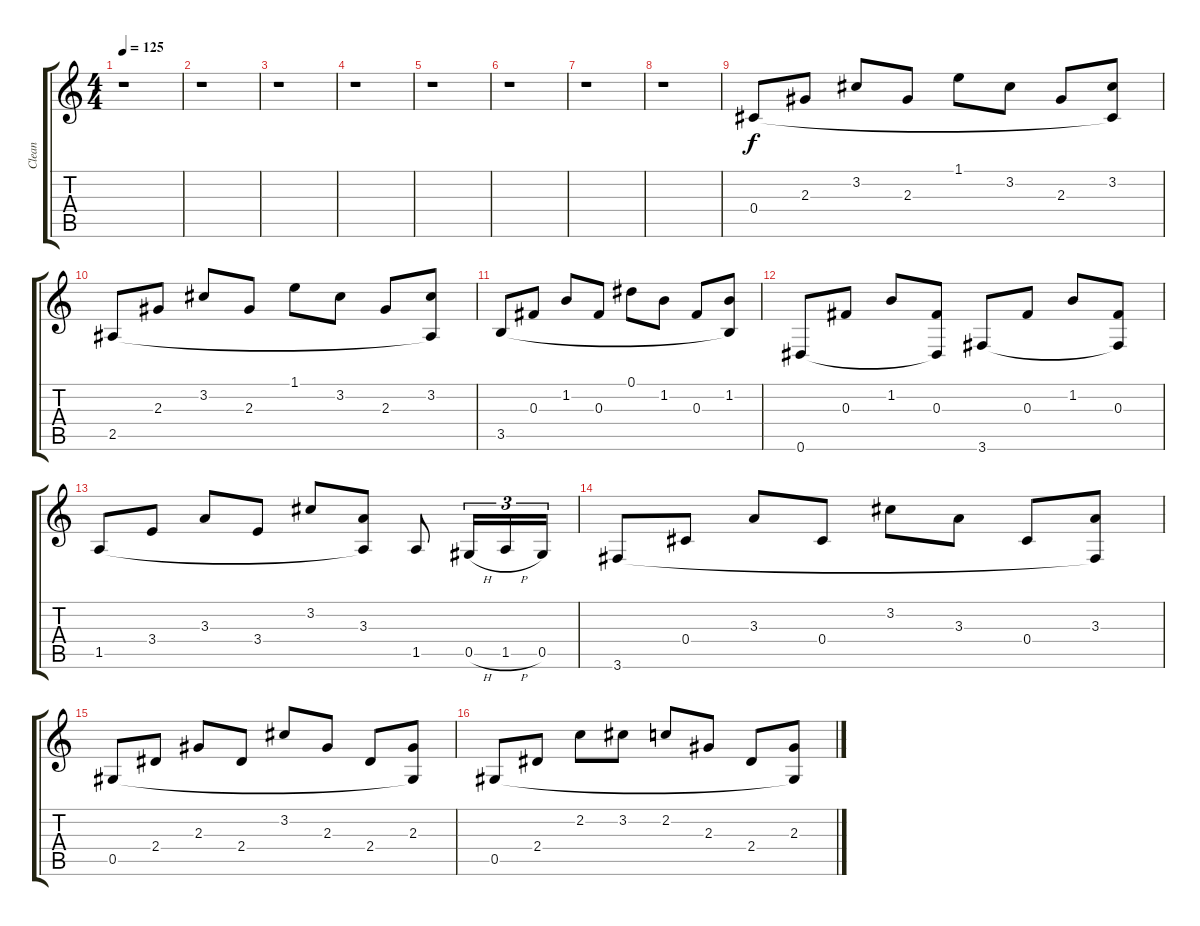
\track ("Clean" "Clean") {instrument electricguitarclean}
\staff {score tabs}
\tuning (Eb4 Bb3 Gb3 Db3 Ab2 Eb2) {hide}
\ts (4 4)
\tempo 125
\clef g2
\ks c
r.1{dy f} |
r.1 |
r.1 |
r.1 |
r.1 |
r.1 |
r.1 |
r.1 |
0.4.8 2.3.8 3.2.8 2.3.8 1.1.8 3.2.8 2.3.8 (3.2 0.4{t}).8 |
2.5.8 2.3.8 3.2.8 2.3.8 1.1.8 3.2.8 2.3.8 (3.2 2.5{t}).8 |
3.5.8 0.3.8 1.2.8 0.3.8 0.1.8 1.2.8 0.3.8 (1.2 3.5{t}).8 |
0.6.8 0.3.8 1.2.8 (0.3 0.6{t}).8 3.6.8 0.3.8 1.2.8 (0.3 3.6{t}).8 |
1.5.8 3.4.8 3.3.8 3.4.8 3.2.8 (3.3 1.5{t}).8 1.5.8 0.5{h}.16{tu (3 2)} 1.5{h}.16{tu (3 2)} 0.5.16{tu (3 2)} |
3.6.8 0.4.8 3.3.8 0.4.8 3.2.8 3.3.8 0.4.8 (3.3 3.6{t}).8 |
0.5.8 2.4.8 2.3.8 2.4.8 3.2.8 2.3.8 2.4.8 (2.3 0.5{t}).8 |
0.5.8 2.4.8 2.2.8 3.2.8 2.2.8 2.3.8 2.4.8 (2.3 0.5{t}).8
